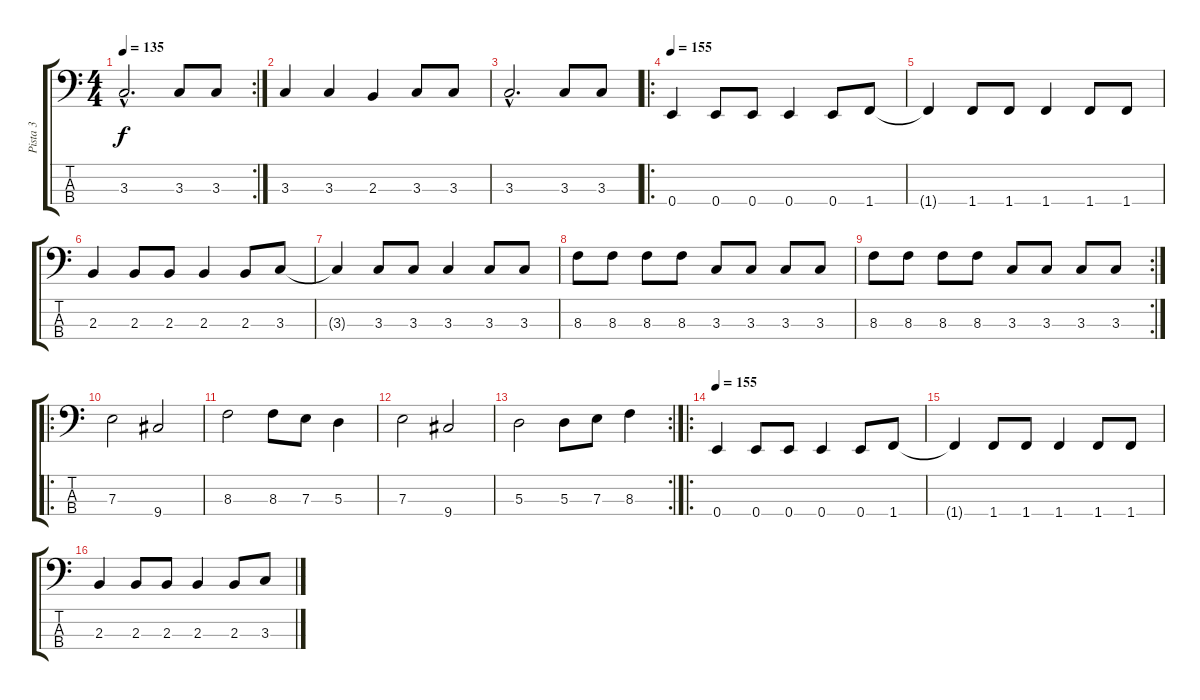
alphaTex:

\track ("Pista 3" "Pista 3") {instrument electricbassfinger}
\staff {score tabs}
\tuning (G2 D2 A1 E1) {hide}
\rc 2
\ts (4 4)
\tempo 135
\clef f4
\ks c
3.3{hac}.2{d dy f} 3.3.8 3.3.8 |
3.3.4 3.3.4 2.3.4 3.3.8 3.3.8 |
3.3{hac}.2{d} 3.3.8 3.3.8 |
\ro
\tempo 155
0.4.4 0.4.8 0.4.8 0.4.4 0.4.8 1.4.8 |
1.4{t}.4 1.4.8 1.4.8 1.4.4 1.4.8 1.4.8 |
2.3.4 2.3.8 2.3.8 2.3.4 2.3.8 3.3.8 |
3.3{t}.4 3.3.8 3.3.8 3.3.4 3.3.8 3.3.8 |
8.3.8 8.3.8 8.3.8 8.3.8 3.3.8 3.3.8 3.3.8 3.3.8 |
\rc 2
8.3.8 8.3.8 8.3.8 8.3.8 3.3.8 3.3.8 3.3.8 3.3.8 |
\ro
7.3.2 9.4.2 |
8.3.2 8.3.8 7.3.8 5.3.4 |
7.3.2 9.4.2 |
\rc 2
5.3.2 5.3.8 7.3.8 8.3.4 |
\ro
\tempo 155
0.4.4 0.4.8 0.4.8 0.4.4 0.4.8 1.4.8 |
1.4{t}.4 1.4.8 1.4.8 1.4.4 1.4.8 1.4.8 |
2.3.4 2.3.8 2.3.8 2.3.4 2.3.8 3.3.8
